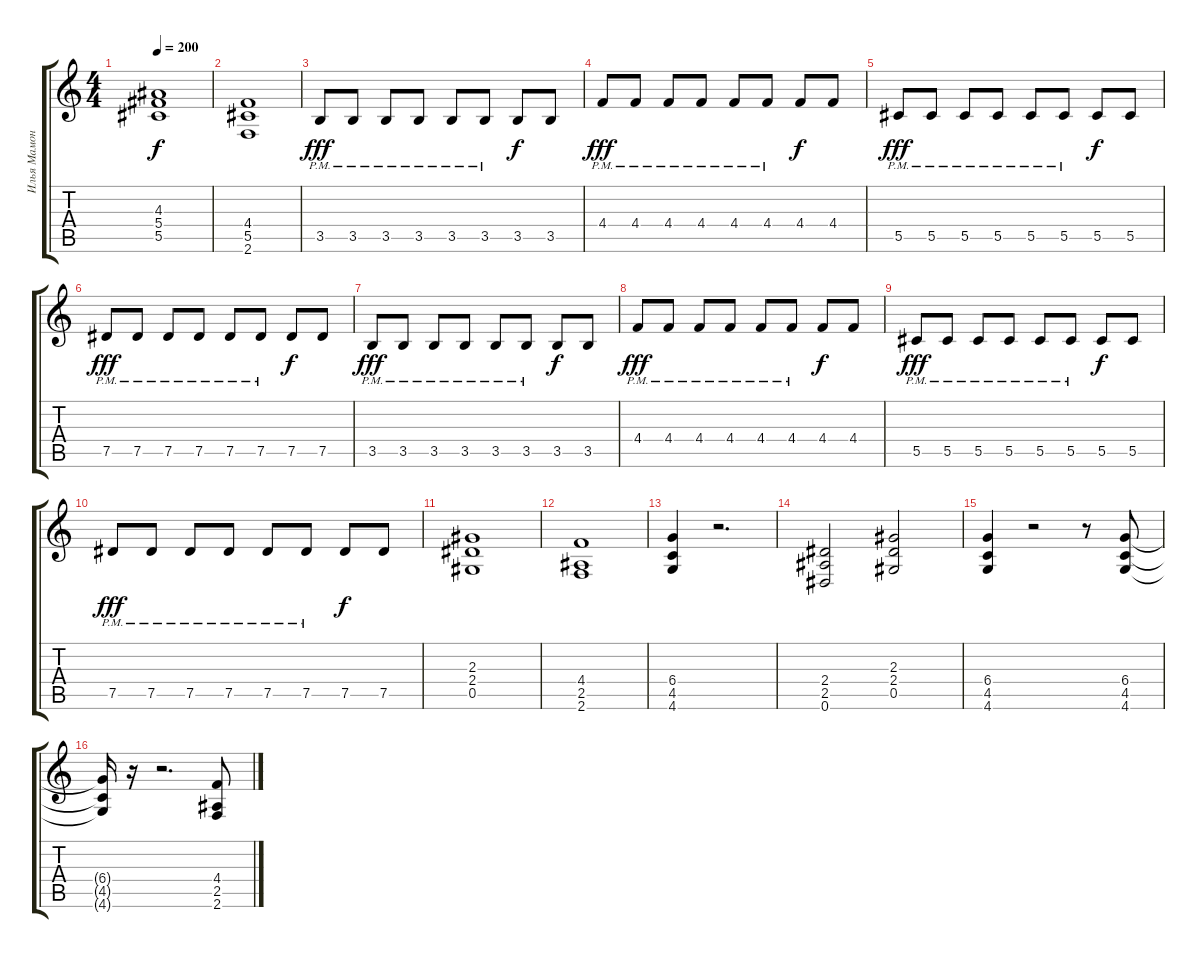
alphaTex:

\track ("Илья Мамонтов" "Илья Мамон") {instrument distortionguitar}
\staff {score tabs}
\tuning (Eb4 Bb3 Gb3 Db3 Ab2 Eb2) {hide}
\ts (4 4)
\tempo 200
\clef g2
\ks c
(4.3 5.4 5.5).1{dy f} |
(4.4 5.5 2.6).1 |
3.5{pm}.8{dy fff} 3.5{pm}.8 3.5{pm}.8 3.5{pm}.8 3.5{pm}.8 3.5{pm}.8 3.5.8{dy f} 3.5.8 |
4.4{pm}.8{dy fff} 4.4{pm}.8 4.4{pm}.8 4.4{pm}.8 4.4{pm}.8 4.4{pm}.8 4.4.8{dy f} 4.4.8 |
5.5{pm}.8{dy fff} 5.5{pm}.8 5.5{pm}.8 5.5{pm}.8 5.5{pm}.8 5.5{pm}.8 5.5.8{dy f} 5.5.8 |
7.5{pm}.8{dy fff} 7.5{pm}.8 7.5{pm}.8 7.5{pm}.8 7.5{pm}.8 7.5{pm}.8 7.5.8{dy f} 7.5.8 |
3.5{pm}.8{dy fff} 3.5{pm}.8 3.5{pm}.8 3.5{pm}.8 3.5{pm}.8 3.5{pm}.8 3.5.8{dy f} 3.5.8 |
4.4{pm}.8{dy fff} 4.4{pm}.8 4.4{pm}.8 4.4{pm}.8 4.4{pm}.8 4.4{pm}.8 4.4.8{dy f} 4.4.8 |
5.5{pm}.8{dy fff} 5.5{pm}.8 5.5{pm}.8 5.5{pm}.8 5.5{pm}.8 5.5{pm}.8 5.5.8{dy f} 5.5.8 |
7.5{pm}.8{dy fff} 7.5{pm}.8 7.5{pm}.8 7.5{pm}.8 7.5{pm}.8 7.5{pm}.8 7.5.8{dy f} 7.5.8 |
(2.3 2.4 0.5).1{balance 8} |
(4.4 2.5 2.6).1 |
(6.4 4.5 4.6).4 r.2{d} |
(2.4 2.5 0.6).2 (2.3 2.4 0.5).2 |
(6.4 4.5 4.6).4 r.2 r.8 (6.4 4.5 4.6).8 |
(6.4{t} 4.5{t} 4.6{t}).16 r.16 r.2{d} (4.4 2.5 2.6).8{balance 13}
